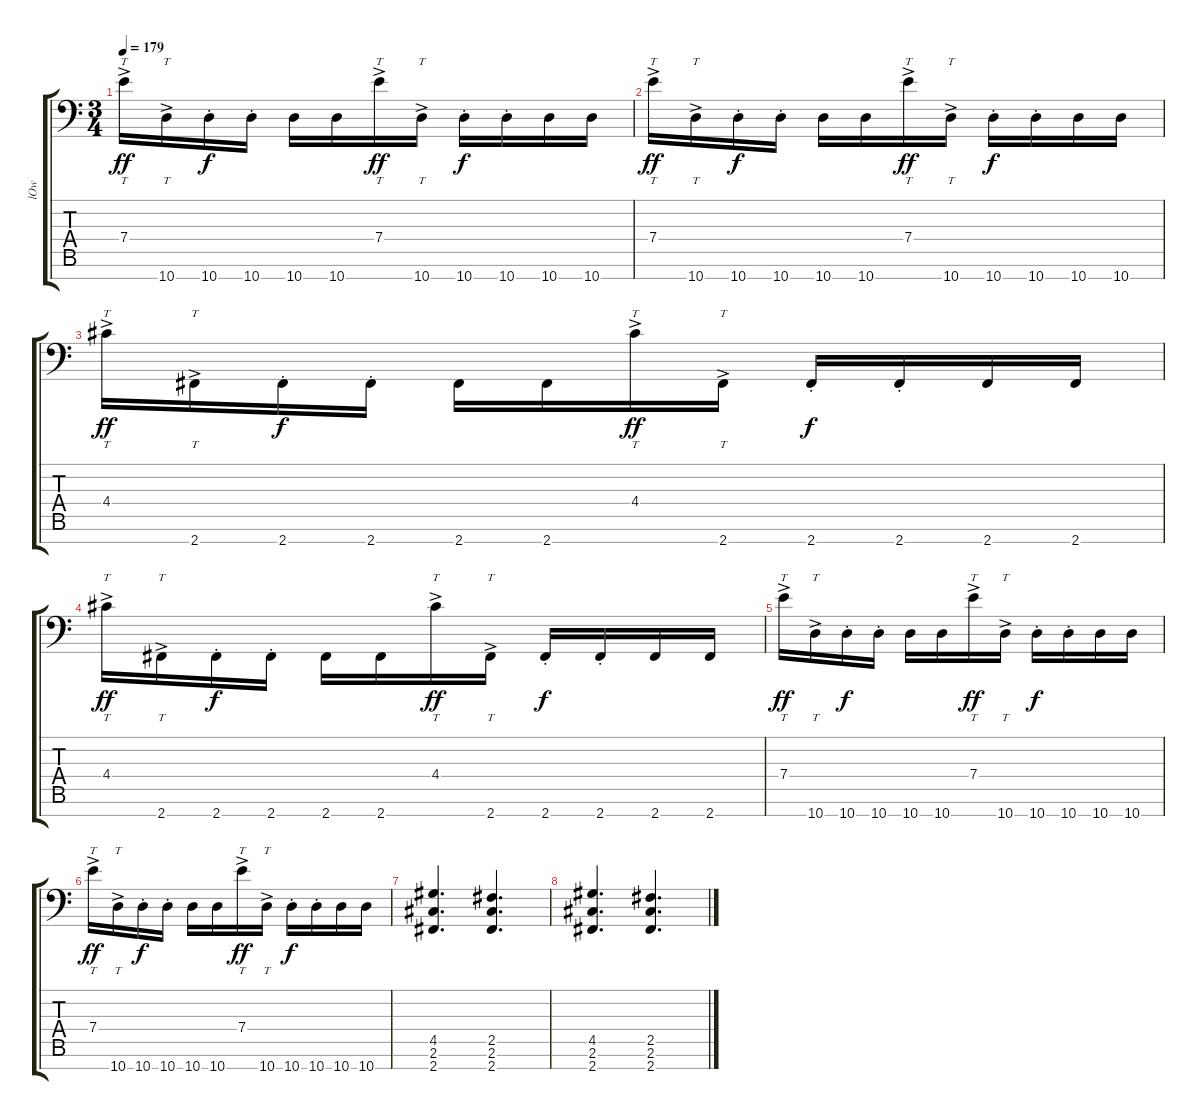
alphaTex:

\track ("lOw" "lOw") {instrument distortionguitar}
\staff {score tabs}
\tuning (B3 G3 D3 A2 E2 B1 E1) {hide}
\ts (3 4)
\tempo 179
\clef f4
\ks c
7.4{ac}.16{tt dy ff} 10.7{ac}.16{tt} 10.7{st}.16{dy f} 10.7{st}.16 10.7.16 10.7.16 7.4{ac}.16{tt dy ff} 10.7{ac}.16{tt} 10.7{st}.16{dy f} 10.7{st}.16 10.7.16 10.7.16 |
7.4{ac}.16{tt dy ff} 10.7{ac}.16{tt} 10.7{st}.16{dy f} 10.7{st}.16 10.7.16 10.7.16 7.4{ac}.16{tt dy ff} 10.7{ac}.16{tt} 10.7{st}.16{dy f} 10.7{st}.16 10.7.16 10.7.16 |
4.4{ac}.16{tt dy ff} 2.7{ac}.16{tt} 2.7{st}.16{dy f} 2.7{st}.16 2.7.16 2.7.16 4.4{ac}.16{tt dy ff} 2.7{ac}.16{tt} 2.7{st}.16{dy f} 2.7{st}.16 2.7.16 2.7.16 |
4.4{ac}.16{tt dy ff} 2.7{ac}.16{tt} 2.7{st}.16{dy f} 2.7{st}.16 2.7.16 2.7.16 4.4{ac}.16{tt dy ff} 2.7{ac}.16{tt} 2.7{st}.16{dy f} 2.7{st}.16 2.7.16 2.7.16 |
7.4{ac}.16{tt dy ff} 10.7{ac}.16{tt} 10.7{st}.16{dy f} 10.7{st}.16 10.7.16 10.7.16 7.4{ac}.16{tt dy ff} 10.7{ac}.16{tt} 10.7{st}.16{dy f} 10.7{st}.16 10.7.16 10.7.16 |
7.4{ac}.16{tt dy ff} 10.7{ac}.16{tt} 10.7{st}.16{dy f} 10.7{st}.16 10.7.16 10.7.16 7.4{ac}.16{tt dy ff} 10.7{ac}.16{tt} 10.7{st}.16{dy f} 10.7{st}.16 10.7.16 10.7.16 |
(4.5 2.6 2.7).4{d} (2.5 2.6 2.7).4{d} |
(4.5 2.6 2.7).4{d} (2.5 2.6 2.7).4{d}
